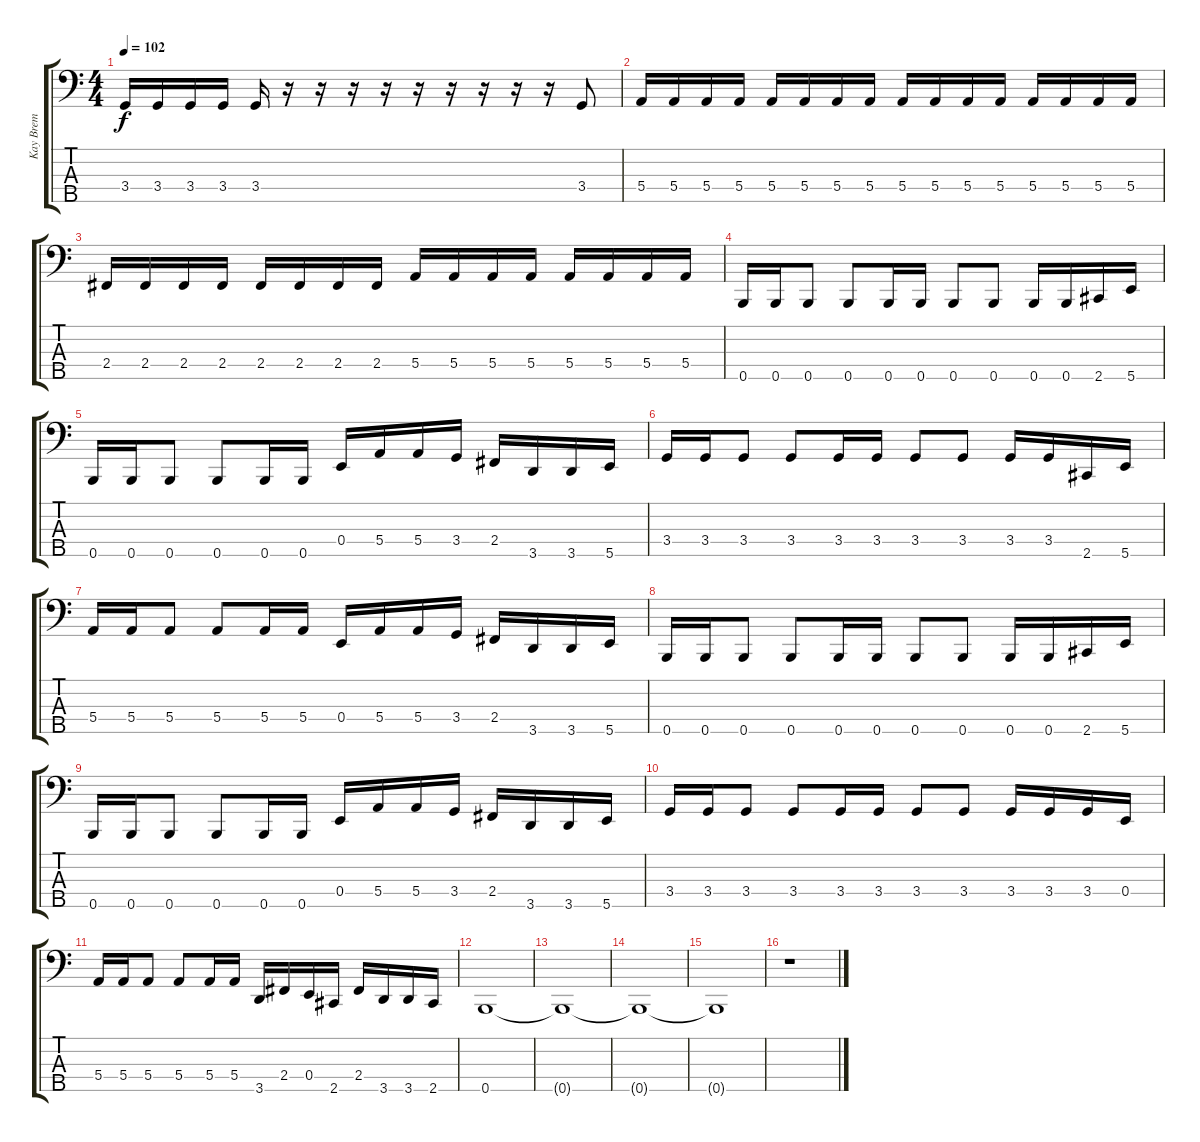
\track ("Kay Brem" "Kay Brem") {instrument electricbasspick}
\staff {score tabs}
\tuning (G2 D2 A1 E1 B0) {hide}
\ts (4 4)
\tempo 102
\clef f4
\ks c
3.4.16{dy f} 3.4.16 3.4.16 3.4.16 3.4.16 r.16 r.16 r.16 r.16 r.16 r.16 r.16 r.16 r.16 3.4.8 |
5.4.16 5.4.16 5.4.16 5.4.16 5.4.16 5.4.16 5.4.16 5.4.16 5.4.16 5.4.16 5.4.16 5.4.16 5.4.16 5.4.16 5.4.16 5.4.16 |
2.4.16 2.4.16 2.4.16 2.4.16 2.4.16 2.4.16 2.4.16 2.4.16 5.4.16 5.4.16 5.4.16 5.4.16 5.4.16 5.4.16 5.4.16 5.4.16 |
0.5.16 0.5.16 0.5.8 0.5.8 0.5.16 0.5.16 0.5.8 0.5.8 0.5.16 0.5.16 2.5.16 5.5.16 |
0.5.16 0.5.16 0.5.8 0.5.8 0.5.16 0.5.16 0.4.16 5.4.16 5.4.16 3.4.16 2.4.16 3.5.16 3.5.16 5.5.16 |
3.4.16 3.4.16 3.4.8 3.4.8 3.4.16 3.4.16 3.4.8 3.4.8 3.4.16 3.4.16 2.5.16 5.5.16 |
5.4.16 5.4.16 5.4.8 5.4.8 5.4.16 5.4.16 0.4.16 5.4.16 5.4.16 3.4.16 2.4.16 3.5.16 3.5.16 5.5.16 |
0.5.16 0.5.16 0.5.8 0.5.8 0.5.16 0.5.16 0.5.8 0.5.8 0.5.16 0.5.16 2.5.16 5.5.16 |
0.5.16 0.5.16 0.5.8 0.5.8 0.5.16 0.5.16 0.4.16 5.4.16 5.4.16 3.4.16 2.4.16 3.5.16 3.5.16 5.5.16 |
3.4.16 3.4.16 3.4.8 3.4.8 3.4.16 3.4.16 3.4.8 3.4.8 3.4.16 3.4.16 3.4.16 0.4.16 |
5.4.16 5.4.16 5.4.8 5.4.8 5.4.16 5.4.16 3.5.16 2.4.16 0.4.16 2.5.16 2.4.16 3.5.16 3.5.16 2.5.16 |
0.5.1 |
0.5{t}.1 |
0.5{t}.1 |
0.5{t}.1 |
r.1
